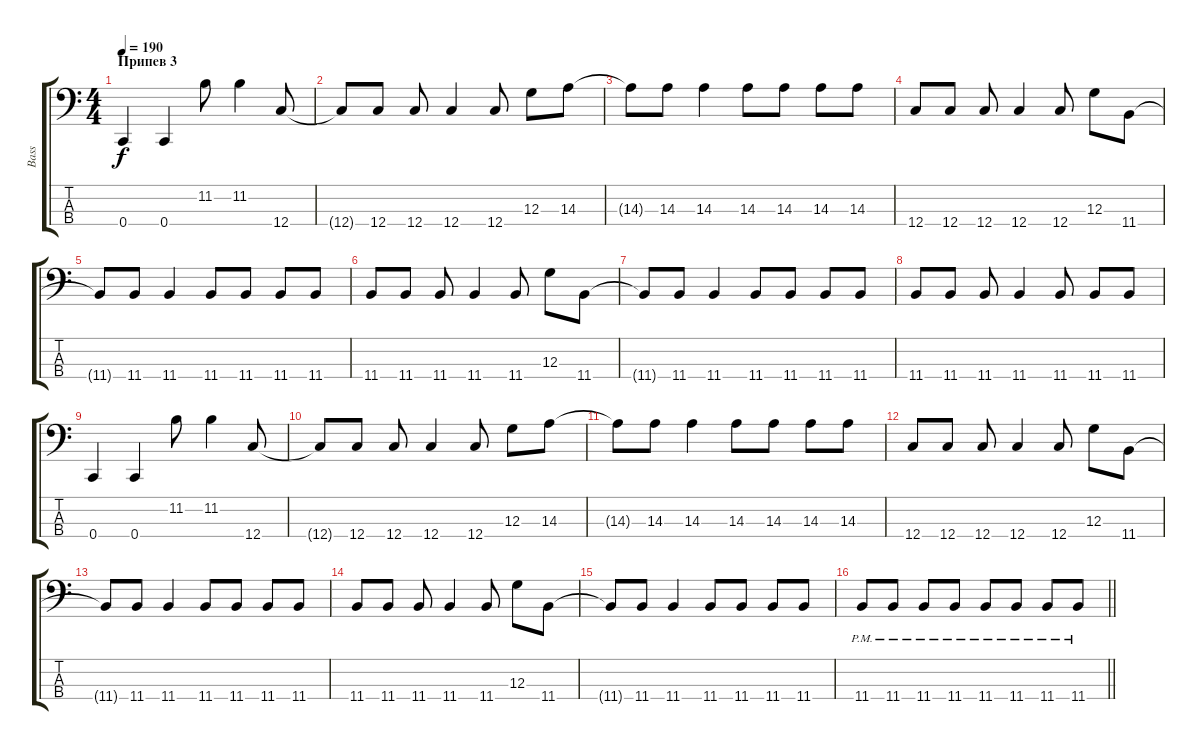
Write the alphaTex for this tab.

\track ("Bass" "Bass") {instrument electricbassfinger}
\staff {score tabs}
\tuning (F2 C2 G1 C1) {hide}
\ts (4 4)
\section ("" "Припев 3")
\tempo 190
\clef f4
\ks c
0.4.4{dy f} 0.4.4 11.2.8 11.2.4 12.4.8 |
12.4{t}.8 12.4.8 12.4.8 12.4.4 12.4.8 12.3.8 14.3.8 |
14.3{t}.8 14.3.8 14.3.4 14.3.8 14.3.8 14.3.8 14.3.8 |
12.4.8 12.4.8 12.4.8 12.4.4 12.4.8 12.3.8 11.4.8 |
11.4{t}.8 11.4.8 11.4.4 11.4.8 11.4.8 11.4.8 11.4.8 |
11.4.8 11.4.8 11.4.8 11.4.4 11.4.8 12.3.8 11.4.8 |
11.4{t}.8 11.4.8 11.4.4 11.4.8 11.4.8 11.4.8 11.4.8 |
11.4.8 11.4.8 11.4.8 11.4.4 11.4.8 11.4.8 11.4.8 |
0.4.4 0.4.4 11.2.8 11.2.4 12.4.8 |
12.4{t}.8 12.4.8 12.4.8 12.4.4 12.4.8 12.3.8 14.3.8 |
14.3{t}.8 14.3.8 14.3.4 14.3.8 14.3.8 14.3.8 14.3.8 |
12.4.8 12.4.8 12.4.8 12.4.4 12.4.8 12.3.8 11.4.8 |
11.4{t}.8 11.4.8 11.4.4 11.4.8 11.4.8 11.4.8 11.4.8 |
11.4.8 11.4.8 11.4.8 11.4.4 11.4.8 12.3.8 11.4.8 |
11.4{t}.8 11.4.8 11.4.4 11.4.8 11.4.8 11.4.8 11.4.8 |
\barLineRight lightlight
11.4{pm}.8 11.4{pm}.8 11.4{pm}.8 11.4{pm}.8 11.4{pm}.8 11.4{pm}.8 11.4{pm}.8 11.4{pm}.8
